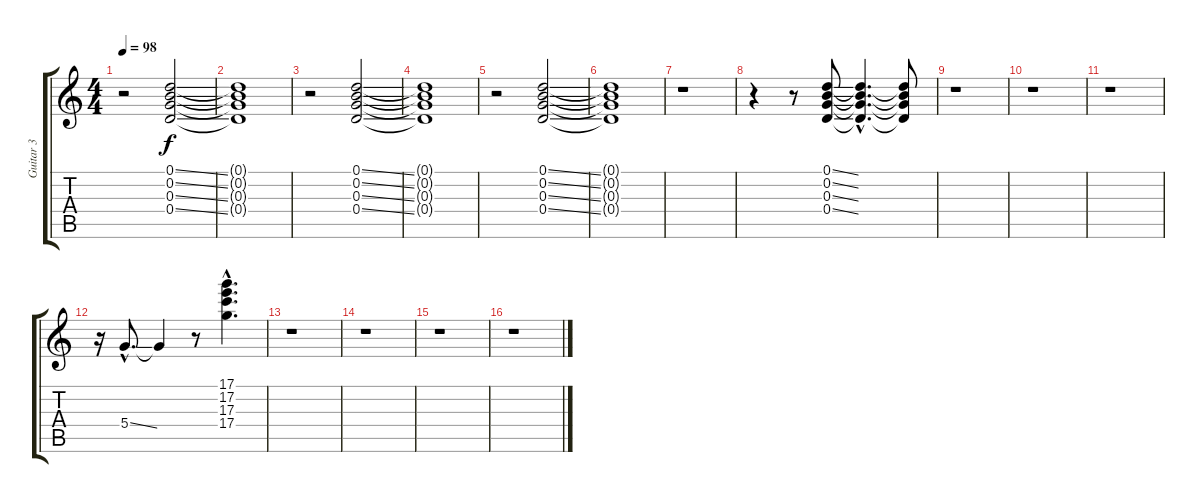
\track ("Guitar 3" "Guitar 3") {instrument electricguitarclean}
\staff {score tabs}
\tuning (D4 B3 G3 D3 A2 E2) {hide}
\ts (4 4)
\tempo 98
\clef g2
\ks c
r.2{dy f} (0.1{ss} 0.2{ss} 0.3{ss} 0.4{ss}).2 |
(0.1{t} 0.2{t} 0.3{t} 0.4{t}).1 |
r.2 (0.1{ss} 0.2{ss} 0.3{ss} 0.4{ss}).2 |
(0.1{t} 0.2{t} 0.3{t} 0.4{t}).1 |
r.2 (0.1{ss} 0.2{ss} 0.3{ss} 0.4{ss}).2 |
(0.1{t} 0.2{t} 0.3{t} 0.4{t}).1 |
r.1 |
r.4 r.8 (0.1{ss} 0.2{ss} 0.3{ss} 0.4{ss}).8 (0.1{hac t} 0.2{hac t} 0.3{hac t} 0.4{hac t}).4{d} (0.1{t} 0.2{t} 0.3{t} 0.4{t}).8 |
r.1 |
r.1 |
r.1 |
r.16 5.4{ss hac}.8{d} 5.4{t}.4 r.8 (17.1{hac} 17.2{hac} 17.3{hac} 17.4{hac}).4{d} |
r.1 |
r.1 |
r.1 |
r.1
